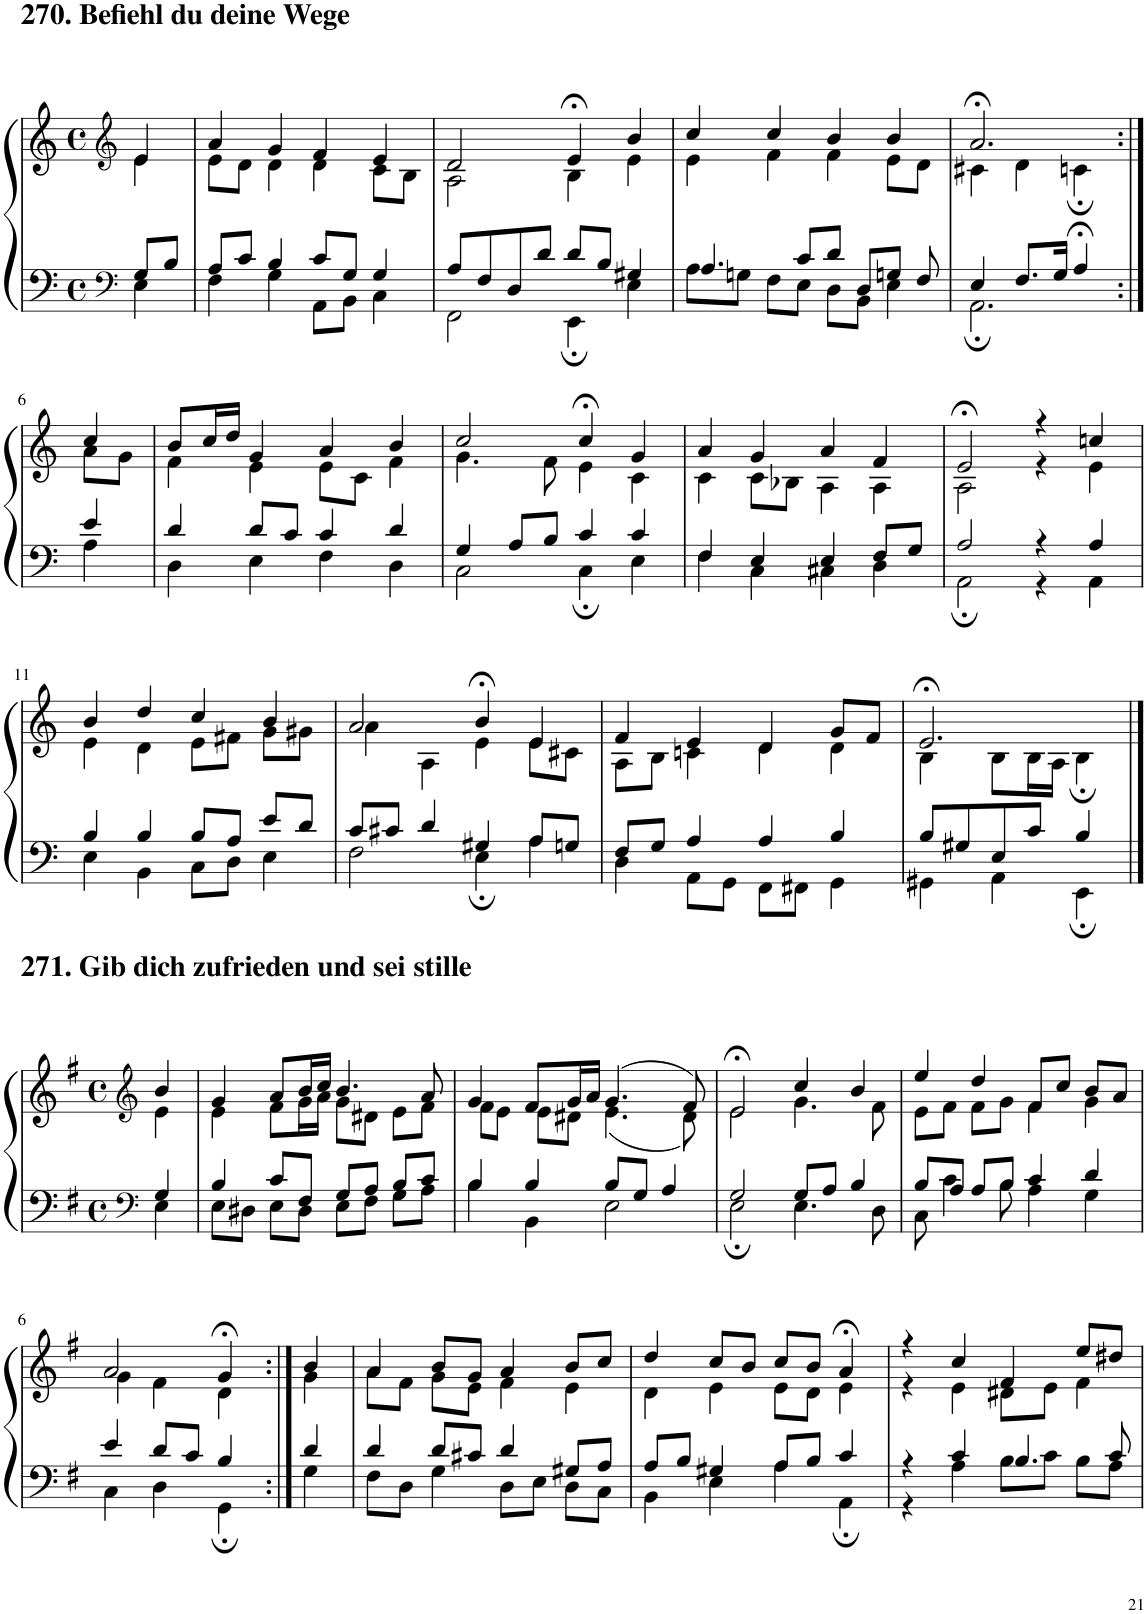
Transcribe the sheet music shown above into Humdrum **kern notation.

**kern	**kern
*part1	*part1
*staff2	*staff1
*I"Piano	*
*I'Pno	*
!!LO:PB:g=z
*clefF4	*clefG2
*k[]	*k[]
*M4/4	*M4/4
*met(c)	*met(c)
=1	=1
*^	*^
8G/L	4E\	4e/	4e\
8B/J	.	.	.
=2	=2	=2	=2
8A/L	4F\	4a/	8e\L
8c/J	.	.	8d\J
4B/	4G\	4g/	4d\
8c/L	8AA\L	4f/	4d\
8G/J	8BB\J	.	.
4G/	4C\	4e/	8c\L
.	.	.	8B\J
=3	=3	=3	=3
8A/L	2FF\	2d/	2A\
8F/	.	.	.
8D/	.	.	.
8d/J	.	.	.
8d/L	4EE;\	4e;</	4B\
8B/J	.	.	.
4G#X/	4E\	4b/	4e\
=4	=4	=4	=4
4.A/	8A\L	4cc/	4e\
.	8Gn\J	.	.
.	8F\L	4cc/	4f\
8c/L	8E\J	.	.
8d/J	8D\L	4b/	4f\
8D/L	8BB\J	.	.
8Gn/J	4E\	4b/	8e\L
8F/	.	.	8d\J
=5	=5	=5	=5
4E/	2.AA;\	2.a;</	4c#X\
8.F/L	.	.	4d\
16G/Jk	.	.	.
4A;</	.	.	4cn;\
!!LO:LB:g=z	!!
=6:|!	=6:|!	=6:|!	=6:|!
4e/	4A\	4cc/	8a\L
.	.	.	8g\J
=7	=7	=7	=7
4d/	4D\	8b/L	4f\
.	.	16cc/L	.
.	.	16dd/JJ	.
8d/L	4E\	4g/	4e\
8c/J	.	.	.
4c/	4F\	4a/	8e\L
.	.	.	8c\J
4d/	4D\	4b/	4f\
=8	=8	=8	=8
4G/	2C\	2cc/	4.g\
8A/L	.	.	.
8B/J	.	.	8f\
4c/	4C;\	4cc;</	4e\
4c/	4E\	4g/	4c\
=9	=9	=9	=9
4F/	4F\	4a/	4c\
4E/	4C\	4g/	8c\L
.	.	.	8B-X\J
4E/	4C#X\	4a/	4A\
8F/L	4D\	4f/	4A\
8G/J	.	.	.
=10	=10	=10	=10
2A/	2AA;\	2e;</	2A\
4r	4r	4r	4r
4A/	4AA\	4ccn/	4e\
!!LO:LB:g=z	!!
=11	=11	=11	=11
4B/	4E\	4b/	4e\
4B/	4BB\	4dd/	4d\
8B/L	8C\L	4cc/	8e\L
8A/J	8D\J	.	8f#X\J
8e/L	4E\	4b/	8g\L
8d/J	.	.	8g#X\J
=12	=12	=12	=12
8c/L	2F\	2a/	4a\
8c#X/J	.	.	.
4d/	.	.	4A\
4G#X/	4E;\	4b;</	4e\
8A/L	4A\	4e/	8e\L
8Gn/J	.	.	8c#X\J
=13	=13	=13	=13
8F/L	4D\	4f/	8A\L
8G/J	.	.	8B\J
4A/	8AA\L	4e/	4cn\
.	8GG\J	.	.
4A/	8FF\L	4d/	4d\
.	8FF#X\J	.	.
4B/	4GG\	8g/L	4d\
.	.	8f/J	.
=14	=14	=14	=14
8B/L	4GG#X\	2.e;</	4B\
8G#X/	.	.	.
8E/	4AA\	.	8B\L
8c/J	.	.	16B\L
.	.	.	16A\JJ
4B/	4EE;\	.	4B;\
!!LO:LB:g=z	!!
==1	==1	==1	==1
*clefF4	*	*clefG2	*
*k[f#]	*	*k[f#]	*
*M4/4	*	*M4/4	*
*met(c)	*	*met(c)	*
4G/	4E\	4b/	4e\
=2	=2	=2	=2
4B/	8E\L	4g/	4e\
.	8D#X\J	.	.
8c/L	8E\L	8a/L	8f#\L
8F#/J	8D#\J	16b/L	16g\L
.	.	16cc/JJ	16a\JJ
8G/L	8E\L	4.b/	8g\L
8A/J	8F#\J	.	8d#X\J
8B/L	8G\L	.	8e\L
8c/J	8A\J	8a/	8f#\J
=3	=3	=3	=3
4B/	4B\	4g/	8f#\L
.	.	.	8e\J
4B/	4BB\	8f#/L	8e\L
.	.	16g/L	8d#X\J
.	.	16a/JJ	.
8B/L	2E\	(4.g/	(4.e\
8G/J	.	.	.
4A/	.	.	.
.	.	8f#/)	8d#\)
=4	=4	=4	=4
2G/	2E;\	2e;</	2e\
8G/L	4.E\	4cc/	4.g\
8A/J	.	.	.
4B/	.	4b/	.
.	8D\	.	8f#\
=5	=5	=5	=5
8B/L	8C\	4ee/	8e\L
8A/J	4c\	.	8f#\J
8A/L	.	4dd/	8f#\L
8B/J	8B\	.	8g\J
4c/	4A\	8f#/L	4f#\
.	.	8cc/J	.
4d/	4G\	8b/L	4g\
.	.	8a/J	.
!!LO:LB:g=z	!!
=6	=6	=6	=6
4e/	4C\	2a/	4g\
8d/L	4D\	.	4f#\
8c/J	.	.	.
4B/	4GG;\	4g;</	4d\
=7:|!	=7:|!	=7:|!	=7:|!
4d/	4G\	4b/	4g\
=8	=8	=8	=8
4d/	8F#\L	4a/	8a\L
.	8D\J	.	8f#\J
8d/L	4G\	8b/L	8g\L
8c#X/J	.	8g/J	8e\J
4d/	8D\L	4a/	4f#\
.	8E\J	.	.
8G#X/L	8D\L	8b/L	4e\
8A/J	8C\J	8cc/J	.
=9	=9	=9	=9
8A/L	4BB\	4dd/	4d\
8B/J	.	.	.
4G#X/	4E\	8cc/L	4e\
.	.	8b/J	.
8A/L	4A\	8cc/L	8e\L
8B/J	.	8b/J	8d\J
4c/	4AA;\	4a;</	4e\
=10	=10	=10	=10
4r	4r	4r	4r
4c/	4A\	4cc/	4e\
4.B/	8B\L	4f#/	8d#X\L
.	8c\J	.	8e\J
.	8B\L	8ee/L	4f#\
8c/	8A\J	8dd#X/J	.
*v	*v	*	*
*	*v	*v
=	=
*-	*-
